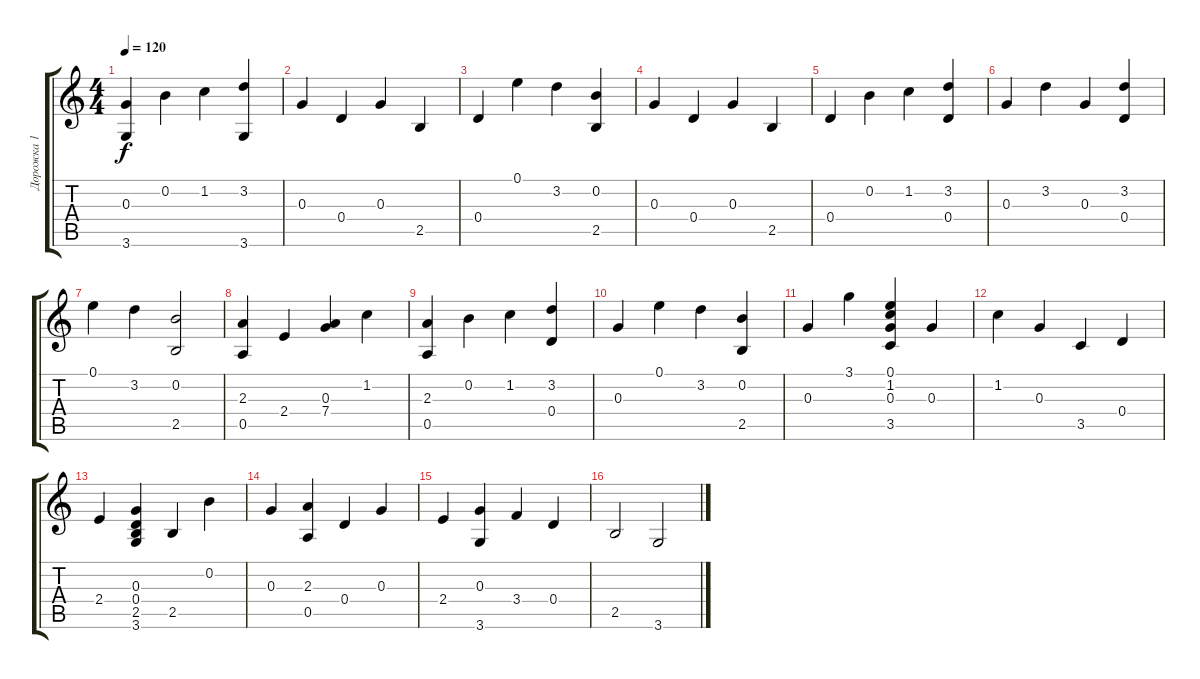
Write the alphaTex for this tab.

\track ("Дорожка 1" "Дорожка 1") {instrument acousticguitarsteel}
\staff {score tabs}
\tuning (E4 B3 G3 D3 A2 E2) {hide}
\ts (4 4)
\tempo 120
\clef g2
\ks c
(0.3 3.6).4{dy f} 0.2.4 1.2.4 (3.2 3.6).4 |
0.3.4 0.4.4 0.3.4 2.5.4 |
0.4.4 0.1.4 3.2.4 (0.2 2.5).4 |
0.3.4 0.4.4 0.3.4 2.5.4 |
0.4.4 0.2.4 1.2.4 (3.2 0.4).4 |
0.3.4 3.2.4 0.3.4 (3.2 0.4).4 |
0.1.4 3.2.4 (0.2 2.5).2 |
(2.3 0.5).4 2.4.4 (0.3 7.4).4 1.2.4 |
(2.3 0.5).4 0.2.4 1.2.4 (3.2 0.4).4 |
0.3.4 0.1.4 3.2.4 (0.2 2.5).4 |
0.3.4 3.1.4 (0.1 1.2 0.3 3.5).4 0.3.4 |
1.2.4 0.3.4 3.5.4 0.4.4 |
2.4.4 (0.3 0.4 2.5 3.6).4 2.5.4 0.2.4 |
0.3.4 (2.3 0.5).4 0.4.4 0.3.4 |
2.4.4 (0.3 3.6).4 3.4.4 0.4.4 |
2.5.2 3.6.2
